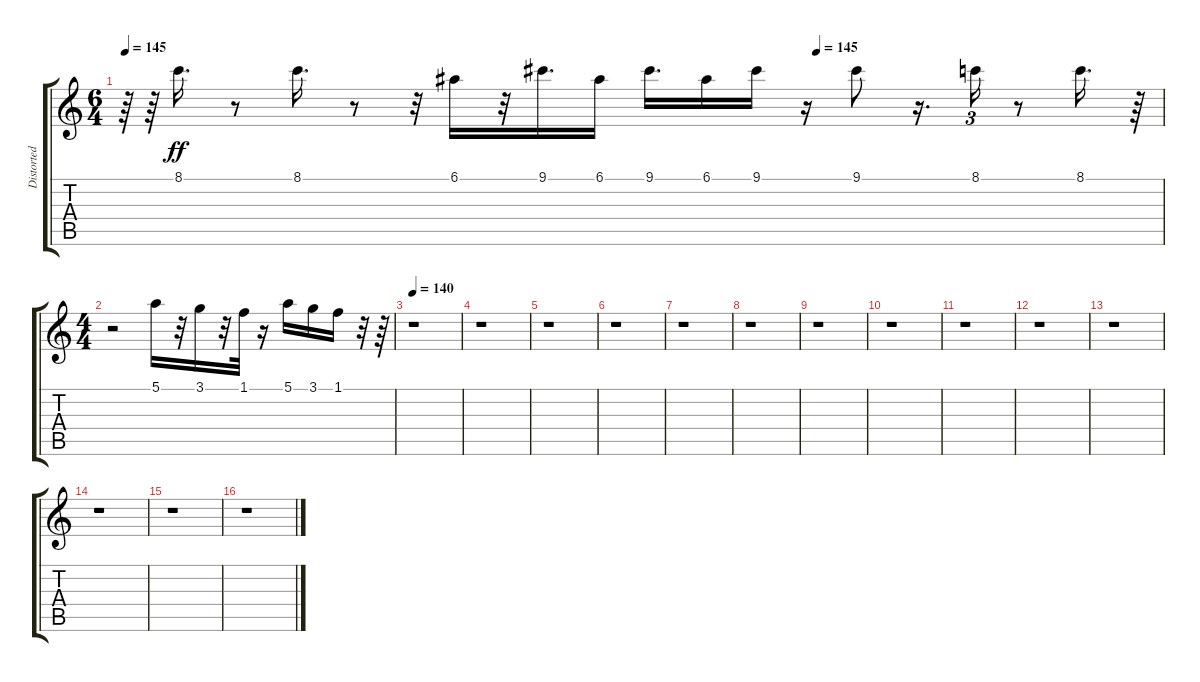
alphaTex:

\track ("Distorted Guitar 1" "Distorted ") {instrument distortionguitar}
\staff {score tabs}
\tuning (E4 B3 G3 D3 A2 E2) {hide}
\ts (6 4)
\tempo 145
\tempo (145 0.6666666666666666)
\clef g2
\ks c
r.64{dy ff} r.64 8.1.16{d} r.8 8.1.16{d} r.8 r.32 6.1.16 r.32 9.1.16{d} 6.1.16 9.1.16{d} 6.1.16 9.1.16 r.16 9.1.8 r.16{d} 8.1.16{tu (3 2)} r.8 8.1.16{d} r.64 |
\ts (4 4)
r.2 5.1.16 r.32 3.1.16 r.32 1.1.32 r.16 5.1.16 3.1.16 1.1.16 r.32 r.64 |
\tempo 140
r.1 |
r.1 |
r.1 |
r.1 |
r.1 |
r.1 |
r.1 |
r.1 |
r.1 |
r.1 |
r.1 |
r.1 |
r.1 |
r.1
